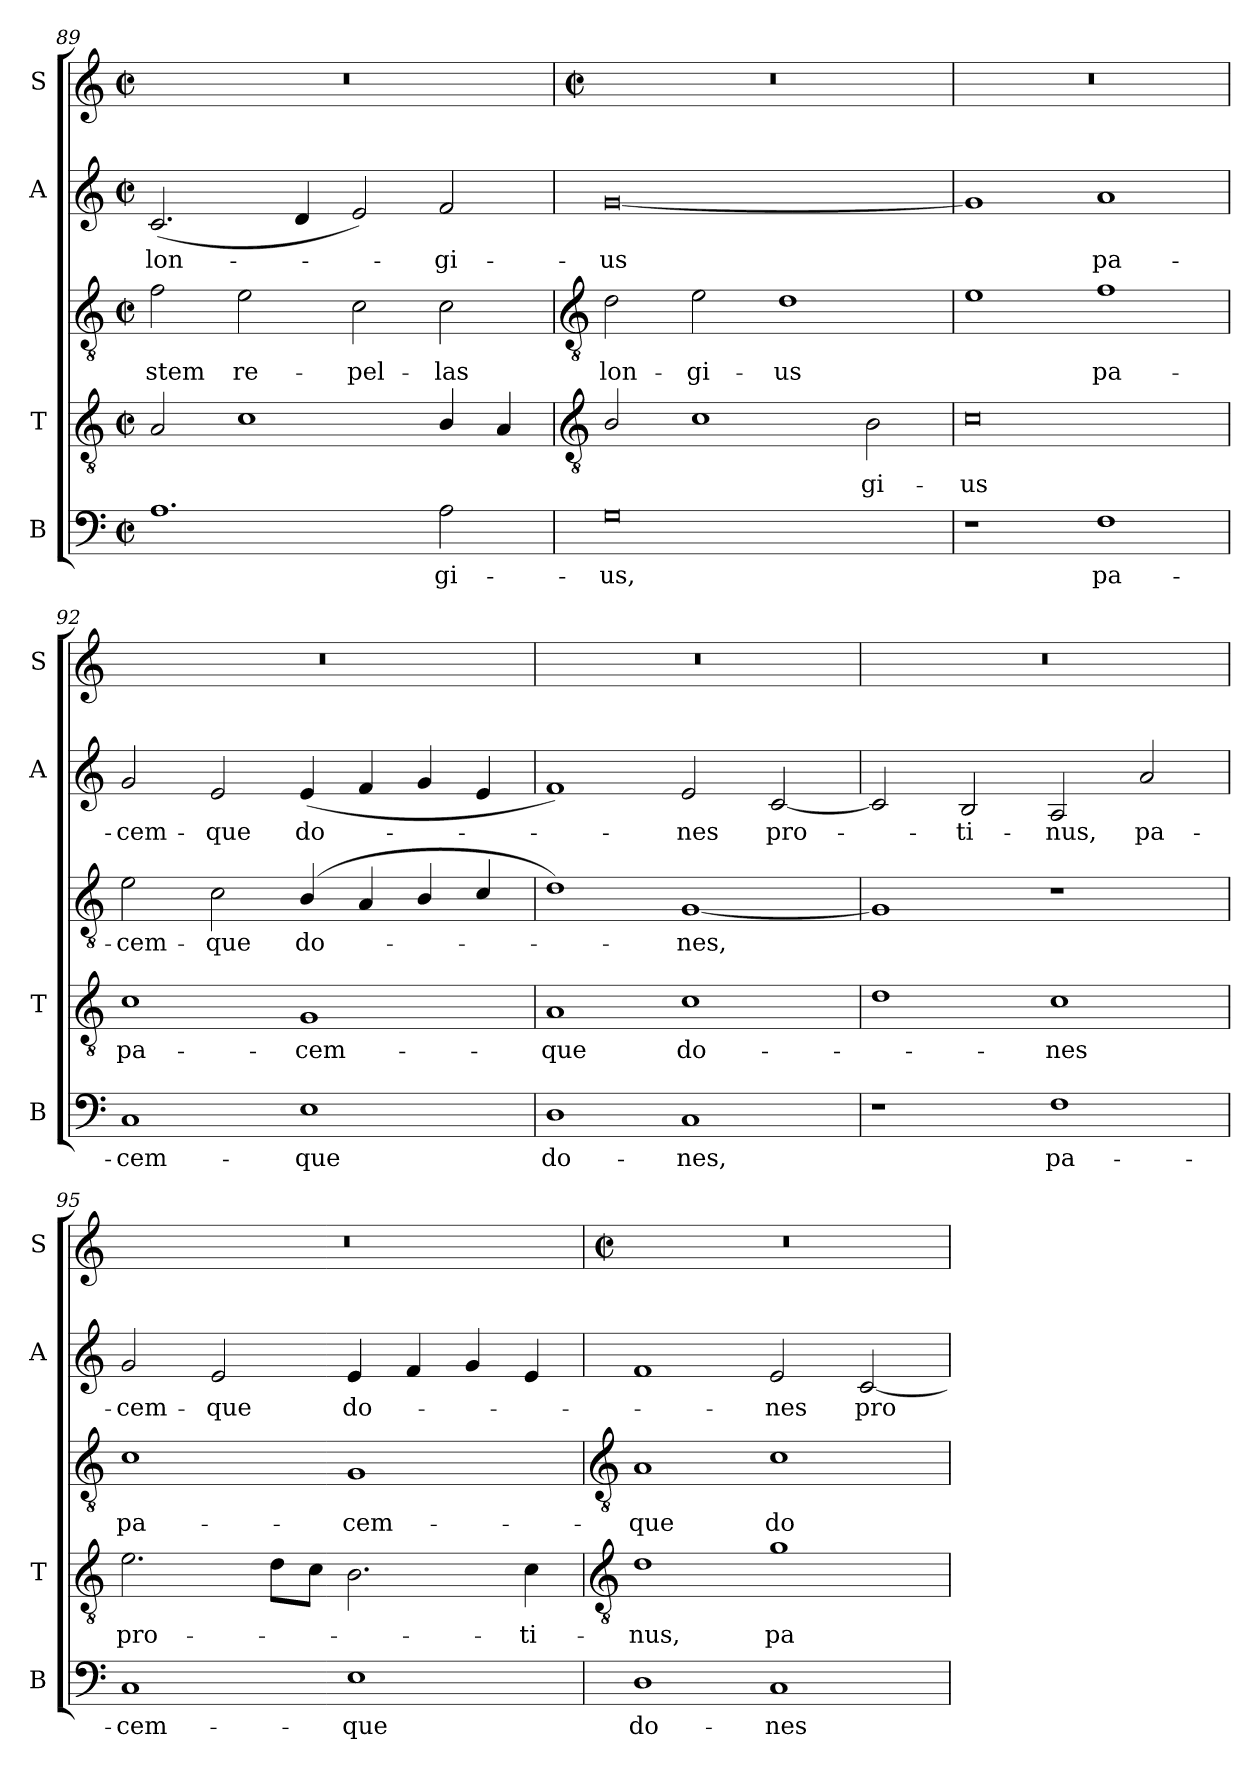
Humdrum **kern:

**kern	**text	**kern	**text	**kern	**text	**kern	**text	**kern
*part4	*part4	*part3	*part3	*part3	*part3	*part2	*part2	*part1
*staff5	*staff5	*staff4	*staff4	*staff3	*staff3	*staff2	*staff2	*staff1
*I"B	*	*I"T	*	*	*	*I"A	*	*I"S
*I'B	*	*I'T	*	*	*	*I'A	*	*I'S
*clefF4	*	*clefGv2	*	*clefGv2	*	*clefG2	*	*clefG2
*k[]	*	*k[]	*	*k[]	*	*k[]	*	*k[]
*C:	*	*C:	*	*C:	*	*C:	*	*C:
*M4/2	*	*M4/2	*	*M4/2	*	*M4/2	*	*M4/2
*met(c|)	*	*met(c|)	*	*met(c|)	*	*met(c|)	*	*met(c|)
=89	=89	=89	=89	=89	=89	=89	=89	=89
!	!	!	!	!	!LO:LY:b	!	!LO:LY:b	!
1.A	.	2A	.	2f	stem	(<2.c	lon-	0r
!	!	!	!	!	!LO:LY:b	!	!	!
.	.	1c/	.	2e	re-	.	.	.
.	.	.	.	.	.	4d	.	.
!	!	!	!	!	!LO:LY:b	!	!	!
.	.	.	.	2c	-pel-	2e)	.	.
!	!LO:LY:b	!	!	!	!LO:LY:b	!	!LO:LY:b	!
2A	gi-	4B/	.	2c	-las	2f	gi-	.
.	.	4A	.	.	.	.	.	.
!!LO:LB:g=z
=90	=90	=90	=90	=90	=90	=90	=90	=90
*	*	*clefGv2	*	*clefGv2	*	*	*	*
*	*	*	*	*	*	*	*	*M4/2
*	*	*	*	*	*	*	*	*met(c|)
!	!LO:LY:b	!	!	!	!LO:LY:b	!	!LO:LY:b	!
0G	-us,	2B/	.	2d	lon-	[0g	-us	0r
!	!	!	!	!	!LO:LY:b	!	!	!
.	.	1c/	.	2e	-gi-	.	.	.
!	!	!	!	!	!LO:LY:b	!	!	!
.	.	.	.	1d	-us	.	.	.
!	!	!	!LO:LY:b	!	!	!	!	!
.	.	2B	gi-	.	.	.	.	.
=91	=91	=91	=91	=91	=91	=91	=91	=91
!	!	!	!LO:LY:b	!	!	!	!	!
1r	.	0c	-us	1e	.	1g]	.	0r
!	!LO:LY:b	!	!	!	!LO:LY:b	!	!LO:LY:b	!
1F	pa-	.	.	1f	-pa-	1a	pa-	.
=92	=92	=92	=92	=92	=92	=92	=92	=92
!	!LO:LY:b	!	!LO:LY:b	!	!LO:LY:b	!	!LO:LY:b	!
1C	-cem-	1c	pa-	2e	cem-	2g	-cem-	0r
!	!	!	!	!	!LO:LY:b	!	!LO:LY:b	!
.	.	.	.	2c	-que	2e	-que	.
!	!LO:LY:b	!	!LO:LY:b	!	!LO:LY:b	!	!LO:LY:b	!
1E	-que	1G	-cem-	(<4B/	do-	(<4e	do-	.
.	.	.	.	4A/	.	4f	.	.
.	.	.	.	4B/	.	4g	.	.
.	.	.	.	4c/	.	4e	.	.
=93	=93	=93	=93	=93	=93	=93	=93	=93
!	!LO:LY:b	!	!LO:LY:b	!	!	!	!	!
1D	do-	1A	que	1d)	.	1f)	.	0r
!	!LO:LY:b	!	!LO:LY:b	!	!LO:LY:b	!	!LO:LY:b	!
1C	-nes,	1c	do-	[1G	-nes,	2e	nes	.
!	!	!	!	!	!	!	!LO:LY:b	!
.	.	.	.	.	.	[2c	pro-	.
=94	=94	=94	=94	=94	=94	=94	=94	=94
1r	.	1d	.	1G]	.	2c]	.	0r
!	!	!	!	!	!	!	!LO:LY:b	!
.	.	.	.	.	.	2B	ti-	.
!	!LO:LY:b	!	!LO:LY:b	!	!	!	!LO:LY:b	!
1F	pa-	1c	nes	1r	.	2A	-nus,	.
!	!	!	!	!	!	!	!LO:LY:b	!
.	.	.	.	.	.	2a	pa-	.
=95	=95	=95	=95	=95	=95	=95	=95	=95
!	!LO:LY:b	!	!LO:LY:b	!	!LO:LY:b	!	!LO:LY:b	!
1C	-cem-	2.e	-pro-	1c	pa-	2g	-cem-	0r
!	!	!	!	!	!	!	!LO:LY:b	!
.	.	.	.	.	.	2e	-que	.
.	.	8dL	.	.	.	.	.	.
.	.	8cJ	.	.	.	.	.	.
!	!LO:LY:b	!	!	!	!LO:LY:b	!	!LO:LY:b	!
1E	-que	2.B	.	1G	-cem-	4e	do-	.
.	.	.	.	.	.	4f	.	.
.	.	.	.	.	.	4g	.	.
!	!	!	!LO:LY:b	!	!	!	!	!
.	.	4c	ti-	.	.	4e	.	.
!!LO:LB:g=z
=96	=96	=96	=96	=96	=96	=96	=96	=96
*	*	*clefGv2	*	*clefGv2	*	*	*	*
*	*	*	*	*	*	*	*	*M4/2
*	*	*	*	*	*	*	*	*met(c|)
!	!LO:LY:b	!	!LO:LY:b	!	!LO:LY:b	!	!	!
1D	do-	1d	nus,	1A	-que	1f	.	0r
!	!LO:LY:b	!	!LO:LY:b	!	!LO:LY:b	!	!LO:LY:b	!
1C	-nes	1g	pa-	1c	do-	2e	nes	.
!	!	!	!	!	!	!	!LO:LY:b	!
.	.	.	.	.	.	[2c	pro-	.
=	=	=	=	=	=	=	=	=
*-	*-	*-	*-	*-	*-	*-	*-	*-
